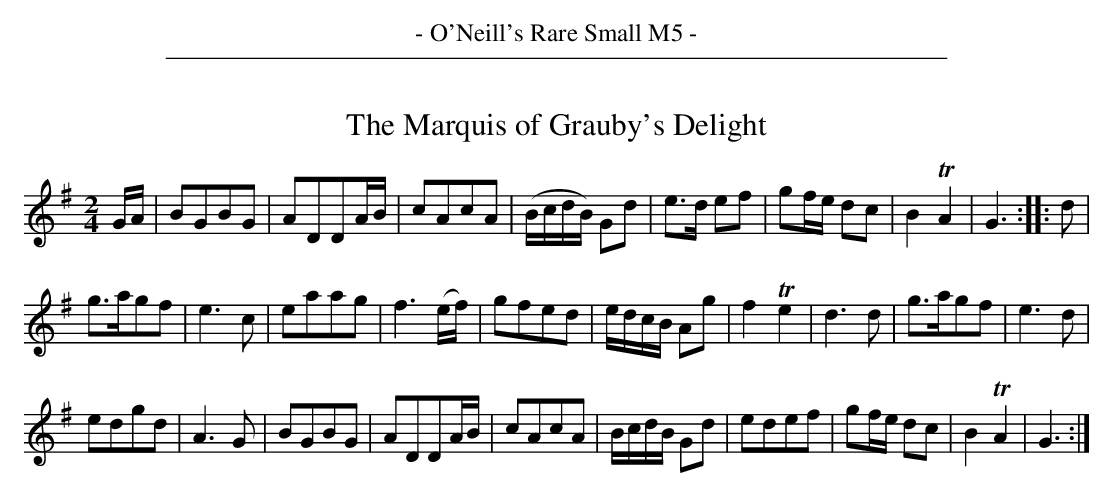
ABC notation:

X:1
T: The Marquis of Grauby's Delight
M: 2/4
L: 1/8
K: G
G/A/ | BGBG | ADDA/B/ | cAcA | (B/c/d/B/) Gd | e>d ef | gf/e/ dc | B2 TA2 | G3 :: d |
g>agf | e3c | eaag | f3 (e/f/) | gfed | e/d/c/B/ Ag | f2 Te2 | d3 d | g>agf | e3 d |
edgd | A3 G | BGBG | ADDA/B/ | cAcA | B/c/d/B/ Gd | edef | gf/e/ dc | B2 TA2 | G3 :|
